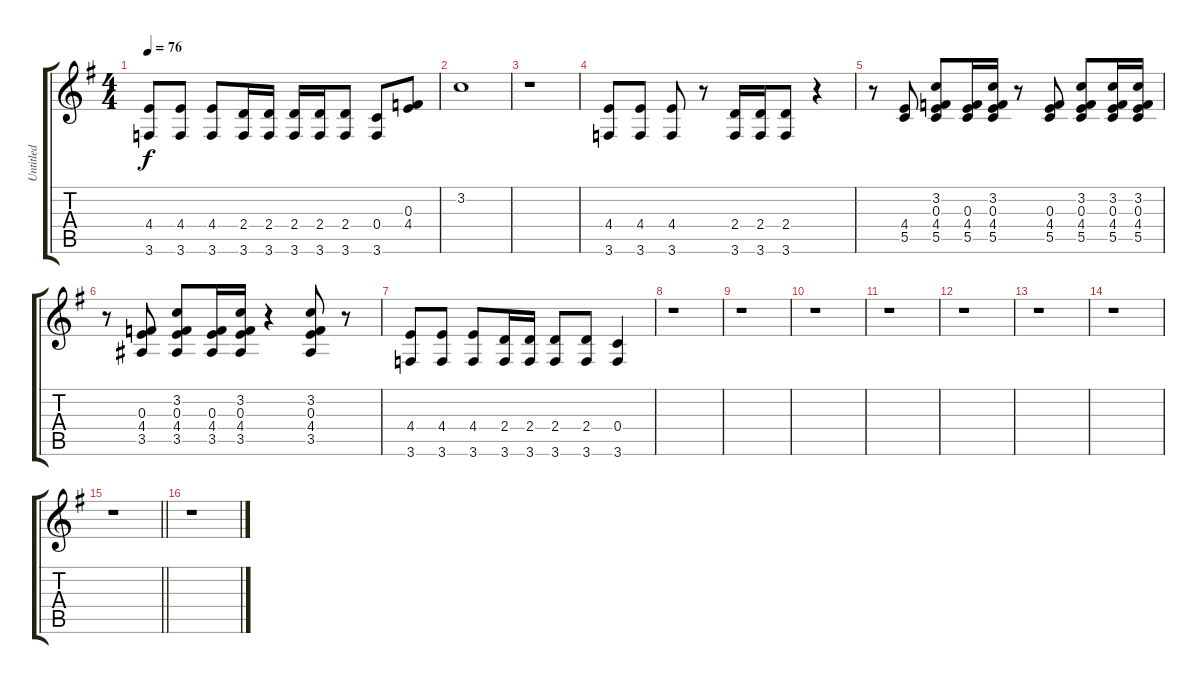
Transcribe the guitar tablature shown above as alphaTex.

\track ("Untitled" "Untitled") {instrument acousticguitarsteel}
\staff {score tabs}
\tuning (D4 A3 F3 C3 G2 D2) {hide}
\ts (4 4)
\tempo 76
\clef g2
\ks g
(4.4 3.6).8{dy f} (4.4 3.6).8 (4.4 3.6).8 (2.4 3.6).16 (2.4 3.6).16 (2.4 3.6).16 (2.4 3.6).16 (2.4 3.6).8 (0.4 3.6).8 (0.3 4.4).8 |
3.2.1 |
r.1 |
(4.4 3.6).8 (4.4 3.6).8 (4.4 3.6).8 r.8 (2.4 3.6).16 (2.4 3.6).16 (2.4 3.6).8 r.4 |
r.8 (4.4 5.5).8 (3.2 0.3 4.4 5.5).8 (0.3 4.4 5.5).16 (3.2 0.3 4.4 5.5).16 r.8 (0.3 4.4 5.5).8 (3.2 0.3 4.4 5.5).8 (3.2 0.3 4.4 5.5).16 (3.2 0.3 4.4 5.5).16 |
r.8 (0.3 4.4 3.5).8 (3.2 0.3 4.4 3.5).8 (0.3 4.4 3.5).16 (3.2 0.3 4.4 3.5).16 r.4 (3.2 0.3 4.4 3.5).8 r.8 |
(4.4 3.6).8 (4.4 3.6).8 (4.4 3.6).8 (2.4 3.6).16 (2.4 3.6).16 (2.4 3.6).8 (2.4 3.6).8 (0.4 3.6).4 |
r.1 |
r.1 |
r.1 |
r.1 |
r.1 |
r.1 |
r.1 |
\barLineRight lightlight
r.1 |
\section ("" " ")
r.1
